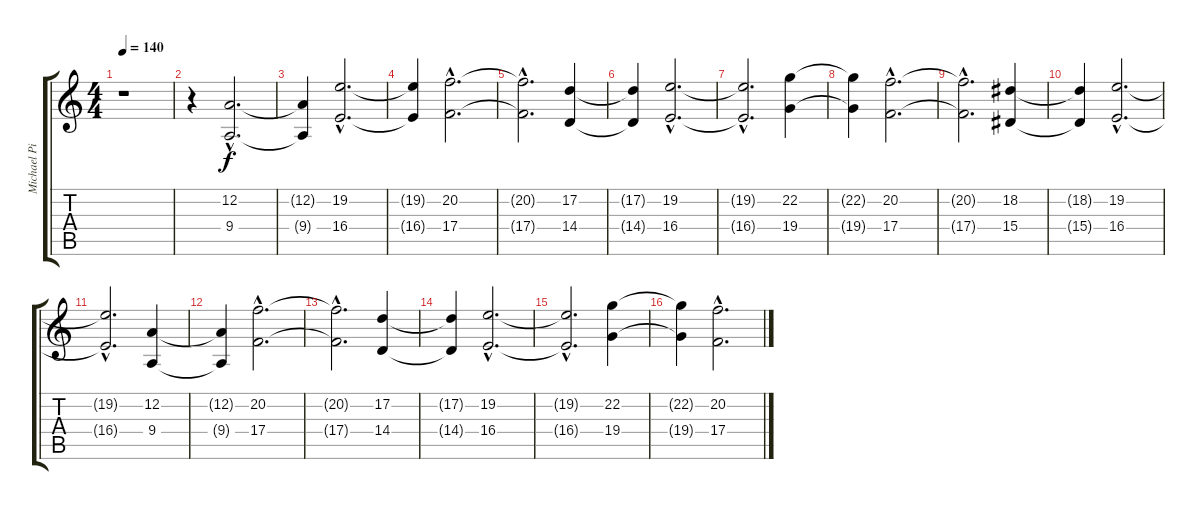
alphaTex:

\track ("Michael Pinella" "Michael Pi") {instrument stringensemble1}
\staff {score tabs}
\tuning (D4 A3 F3 C3 G2 D2) {hide}
\ts (4 4)
\tempo 140
\clef g2
\ks c
r.1{dy f} |
r.4 (12.2{hac} 9.4{hac}).2{d volume 8 instrument stringensemble1} |
(12.2{t} 9.4{t}).4 (19.2{hac} 16.4{hac}).2{d} |
(19.2{t} 16.4{t}).4 (20.2{hac} 17.4{hac}).2{d} |
(20.2{hac t} 17.4{hac t}).2{d} (17.2 14.4).4 |
(17.2{t} 14.4{t}).4 (19.2{hac} 16.4{hac}).2{d} |
(19.2{hac t} 16.4{hac t}).2{d} (22.2 19.4).4 |
(22.2{t} 19.4{t}).4 (20.2{hac} 17.4{hac}).2{d} |
(20.2{hac t} 17.4{hac t}).2{d} (18.2 15.4).4 |
(18.2{t} 15.4{t}).4 (19.2{hac} 16.4{hac}).2{d volume 8 instrument stringensemble1} |
(19.2{hac t} 16.4{hac t}).2{d} (12.2 9.4).4 |
(12.2{t} 9.4{t}).4 (20.2{hac} 17.4{hac}).2{d} |
(20.2{hac t} 17.4{hac t}).2{d} (17.2 14.4).4 |
(17.2{t} 14.4{t}).4 (19.2{hac} 16.4{hac}).2{d} |
(19.2{hac t} 16.4{hac t}).2{d} (22.2 19.4).4 |
(22.2{t} 19.4{t}).4 (20.2{hac} 17.4{hac}).2{d}
